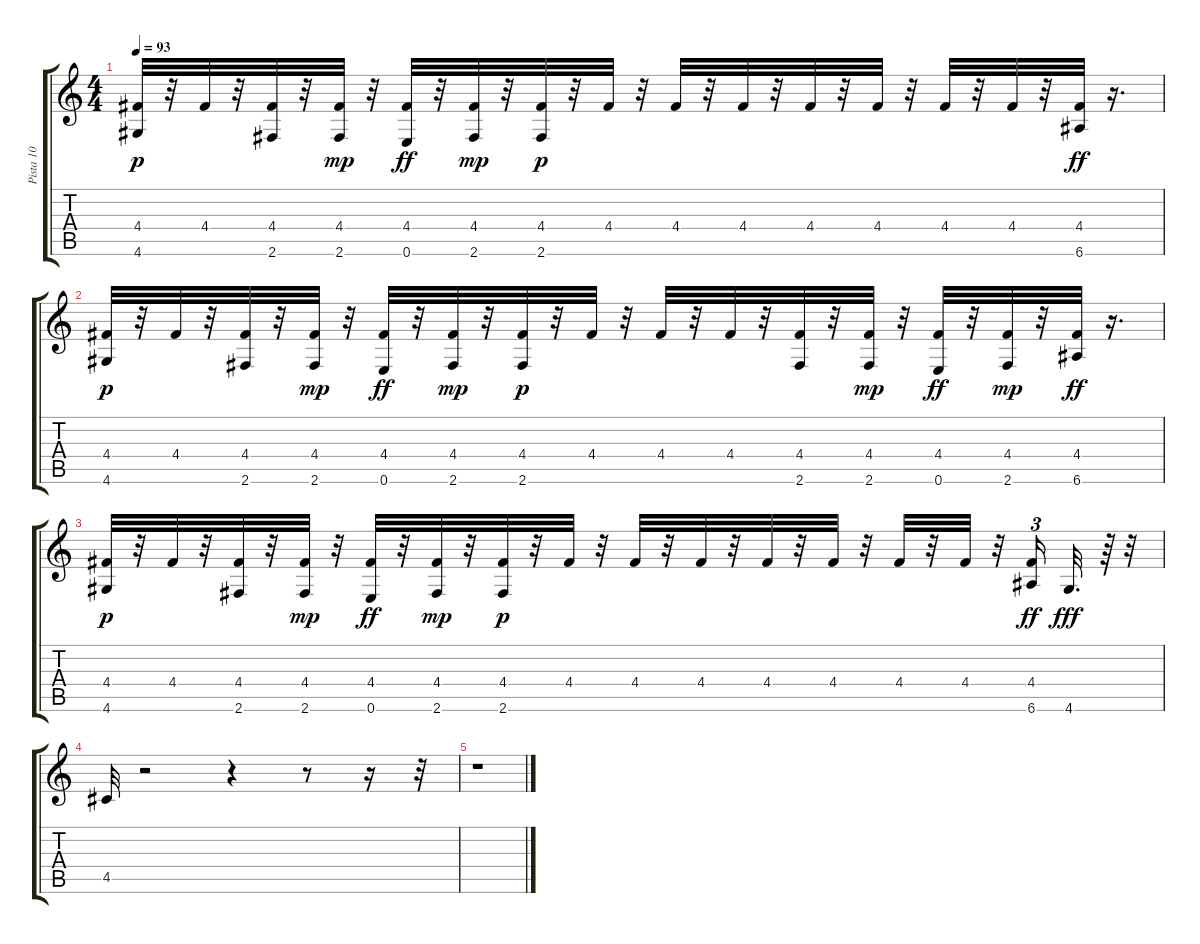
\track ("Pista 10" "Pista 10") {instrument acousticguitarsteel}
\staff {score tabs}
\tuning (E4 B3 G3 D3 A2 E2) {hide}
\ts (4 4)
\tempo 93
\clef g2
\ks c
(4.4 4.6).32{dy p} r.32 4.4.32 r.32 (4.4 2.6).32 r.32 (4.4 2.6).32{dy mp} r.32 (4.4 0.6).32{dy ff} r.32 (4.4 2.6).32{dy mp} r.32 (4.4 2.6).32{dy p} r.32 4.4.32 r.32 4.4.32 r.32 4.4.32 r.32 4.4.32 r.32 4.4.32 r.32 4.4.32 r.32 4.4.32 r.32 (4.4 6.6).32{dy ff} r.16{d} |
(4.4 4.6).32{dy p} r.32 4.4.32 r.32 (4.4 2.6).32 r.32 (4.4 2.6).32{dy mp} r.32 (4.4 0.6).32{dy ff} r.32 (4.4 2.6).32{dy mp} r.32 (4.4 2.6).32{dy p} r.32 4.4.32 r.32 4.4.32 r.32 4.4.32 r.32 (4.4 2.6).32 r.32 (4.4 2.6).32{dy mp} r.32 (4.4 0.6).32{dy ff} r.32 (4.4 2.6).32{dy mp} r.32 (4.4 6.6).32{dy ff} r.16{d} |
(4.4 4.6).32{dy p} r.32 4.4.32 r.32 (4.4 2.6).32 r.32 (4.4 2.6).32{dy mp} r.32 (4.4 0.6).32{dy ff} r.32 (4.4 2.6).32{dy mp} r.32 (4.4 2.6).32{dy p} r.32 4.4.32 r.32 4.4.32 r.32 4.4.32 r.32 4.4.32 r.32 4.4.32 r.32 4.4.32 r.32 4.4.32 r.32 (4.4 6.6).16{tu (3 2) dy ff} 4.6.32{d dy fff} r.64 r.32 |
4.5.32 r.2 r.4 r.8 r.16 r.32 |
r.1
